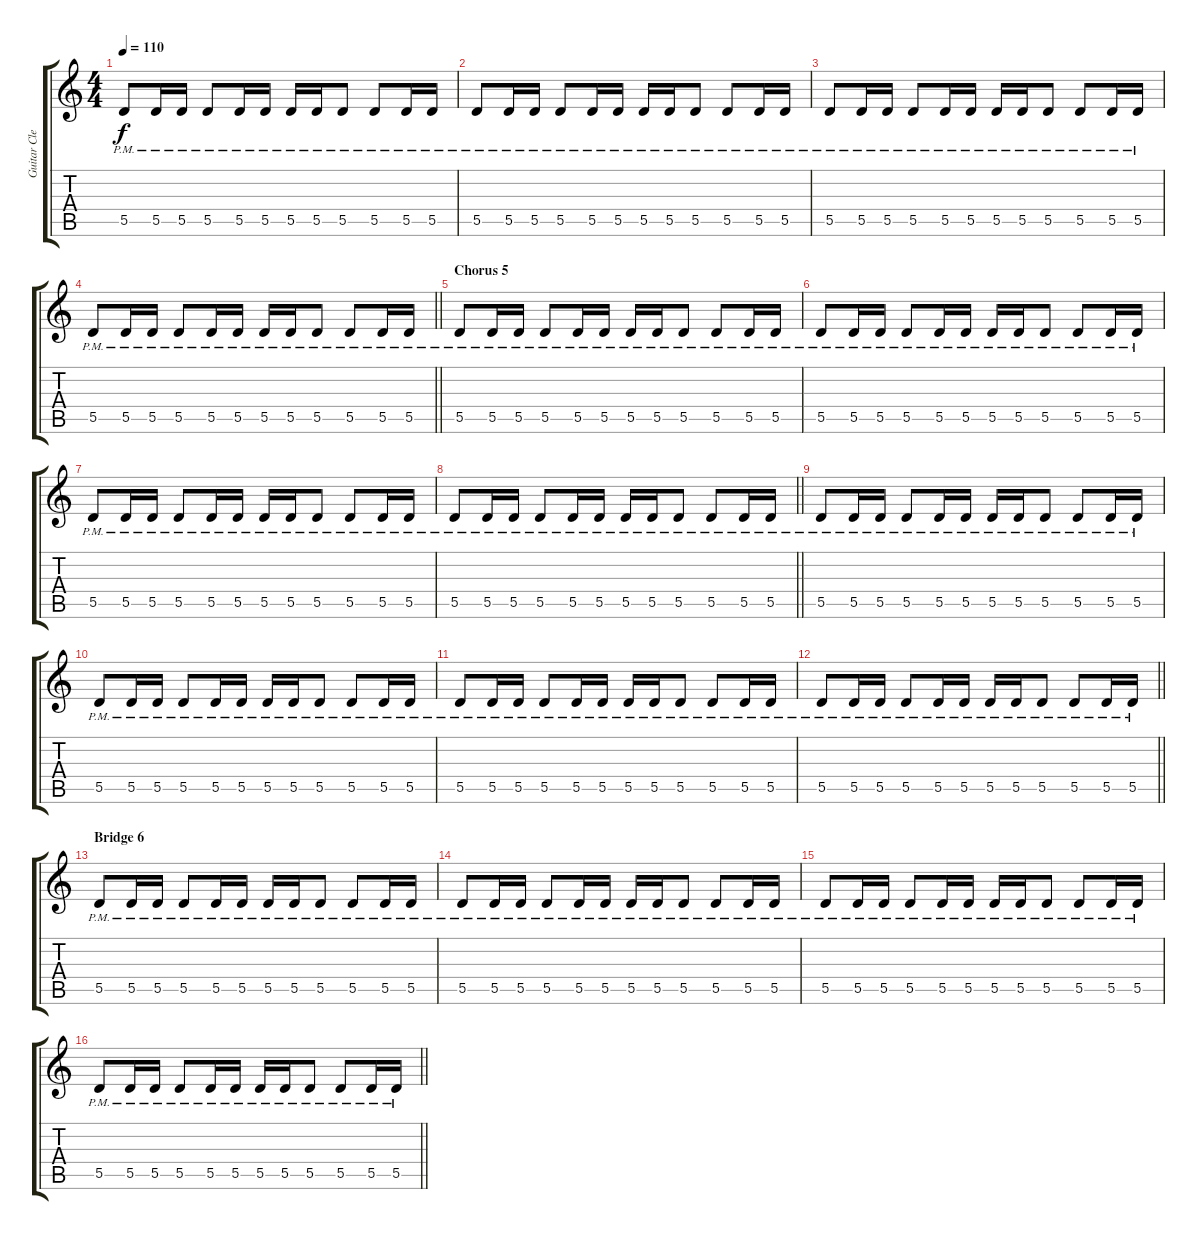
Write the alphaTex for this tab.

\track ("Guitar Clean 2" "Guitar Cle") {instrument acousticguitarsteel}
\staff {score tabs}
\tuning (E4 B3 G3 D3 A2 E2) {hide}
\ts (4 4)
\tempo 110
\clef g2
\ks c
5.5{pm}.8{dy f} 5.5{pm}.16 5.5{pm}.16 5.5{pm}.8 5.5{pm}.16 5.5{pm}.16 5.5{pm}.16 5.5{pm}.16 5.5{pm}.8 5.5{pm}.8 5.5{pm}.16 5.5{pm}.16 |
5.5{pm}.8 5.5{pm}.16 5.5{pm}.16 5.5{pm}.8 5.5{pm}.16 5.5{pm}.16 5.5{pm}.16 5.5{pm}.16 5.5{pm}.8 5.5{pm}.8 5.5{pm}.16 5.5{pm}.16 |
5.5{pm}.8 5.5{pm}.16 5.5{pm}.16 5.5{pm}.8 5.5{pm}.16 5.5{pm}.16 5.5{pm}.16 5.5{pm}.16 5.5{pm}.8 5.5{pm}.8 5.5{pm}.16 5.5{pm}.16 |
\barLineRight lightlight
5.5{pm}.8 5.5{pm}.16 5.5{pm}.16 5.5{pm}.8 5.5{pm}.16 5.5{pm}.16 5.5{pm}.16 5.5{pm}.16 5.5{pm}.8 5.5{pm}.8 5.5{pm}.16 5.5{pm}.16 |
\section ("" "Chorus 5")
5.5{pm}.8 5.5{pm}.16 5.5{pm}.16 5.5{pm}.8 5.5{pm}.16 5.5{pm}.16 5.5{pm}.16 5.5{pm}.16 5.5{pm}.8 5.5{pm}.8 5.5{pm}.16 5.5{pm}.16 |
5.5{pm}.8 5.5{pm}.16 5.5{pm}.16 5.5{pm}.8 5.5{pm}.16 5.5{pm}.16 5.5{pm}.16 5.5{pm}.16 5.5{pm}.8 5.5{pm}.8 5.5{pm}.16 5.5{pm}.16 |
5.5{pm}.8 5.5{pm}.16 5.5{pm}.16 5.5{pm}.8 5.5{pm}.16 5.5{pm}.16 5.5{pm}.16 5.5{pm}.16 5.5{pm}.8 5.5{pm}.8 5.5{pm}.16 5.5{pm}.16 |
\barLineRight lightlight
5.5{pm}.8 5.5{pm}.16 5.5{pm}.16 5.5{pm}.8 5.5{pm}.16 5.5{pm}.16 5.5{pm}.16 5.5{pm}.16 5.5{pm}.8 5.5{pm}.8 5.5{pm}.16 5.5{pm}.16 |
5.5{pm}.8 5.5{pm}.16 5.5{pm}.16 5.5{pm}.8 5.5{pm}.16 5.5{pm}.16 5.5{pm}.16 5.5{pm}.16 5.5{pm}.8 5.5{pm}.8 5.5{pm}.16 5.5{pm}.16 |
5.5{pm}.8 5.5{pm}.16 5.5{pm}.16 5.5{pm}.8 5.5{pm}.16 5.5{pm}.16 5.5{pm}.16 5.5{pm}.16 5.5{pm}.8 5.5{pm}.8 5.5{pm}.16 5.5{pm}.16 |
5.5{pm}.8 5.5{pm}.16 5.5{pm}.16 5.5{pm}.8 5.5{pm}.16 5.5{pm}.16 5.5{pm}.16 5.5{pm}.16 5.5{pm}.8 5.5{pm}.8 5.5{pm}.16 5.5{pm}.16 |
\barLineRight lightlight
5.5{pm}.8 5.5{pm}.16 5.5{pm}.16 5.5{pm}.8 5.5{pm}.16 5.5{pm}.16 5.5{pm}.16 5.5{pm}.16 5.5{pm}.8 5.5{pm}.8 5.5{pm}.16 5.5{pm}.16 |
\section ("" "Bridge 6")
5.5{pm}.8 5.5{pm}.16 5.5{pm}.16 5.5{pm}.8 5.5{pm}.16 5.5{pm}.16 5.5{pm}.16 5.5{pm}.16 5.5{pm}.8 5.5{pm}.8 5.5{pm}.16 5.5{pm}.16 |
5.5{pm}.8 5.5{pm}.16 5.5{pm}.16 5.5{pm}.8 5.5{pm}.16 5.5{pm}.16 5.5{pm}.16 5.5{pm}.16 5.5{pm}.8 5.5{pm}.8 5.5{pm}.16 5.5{pm}.16 |
5.5{pm}.8 5.5{pm}.16 5.5{pm}.16 5.5{pm}.8 5.5{pm}.16 5.5{pm}.16 5.5{pm}.16 5.5{pm}.16 5.5{pm}.8 5.5{pm}.8 5.5{pm}.16 5.5{pm}.16 |
\barLineRight lightlight
5.5{pm}.8 5.5{pm}.16 5.5{pm}.16 5.5{pm}.8 5.5{pm}.16 5.5{pm}.16 5.5{pm}.16 5.5{pm}.16 5.5{pm}.8 5.5{pm}.8 5.5{pm}.16 5.5{pm}.16
